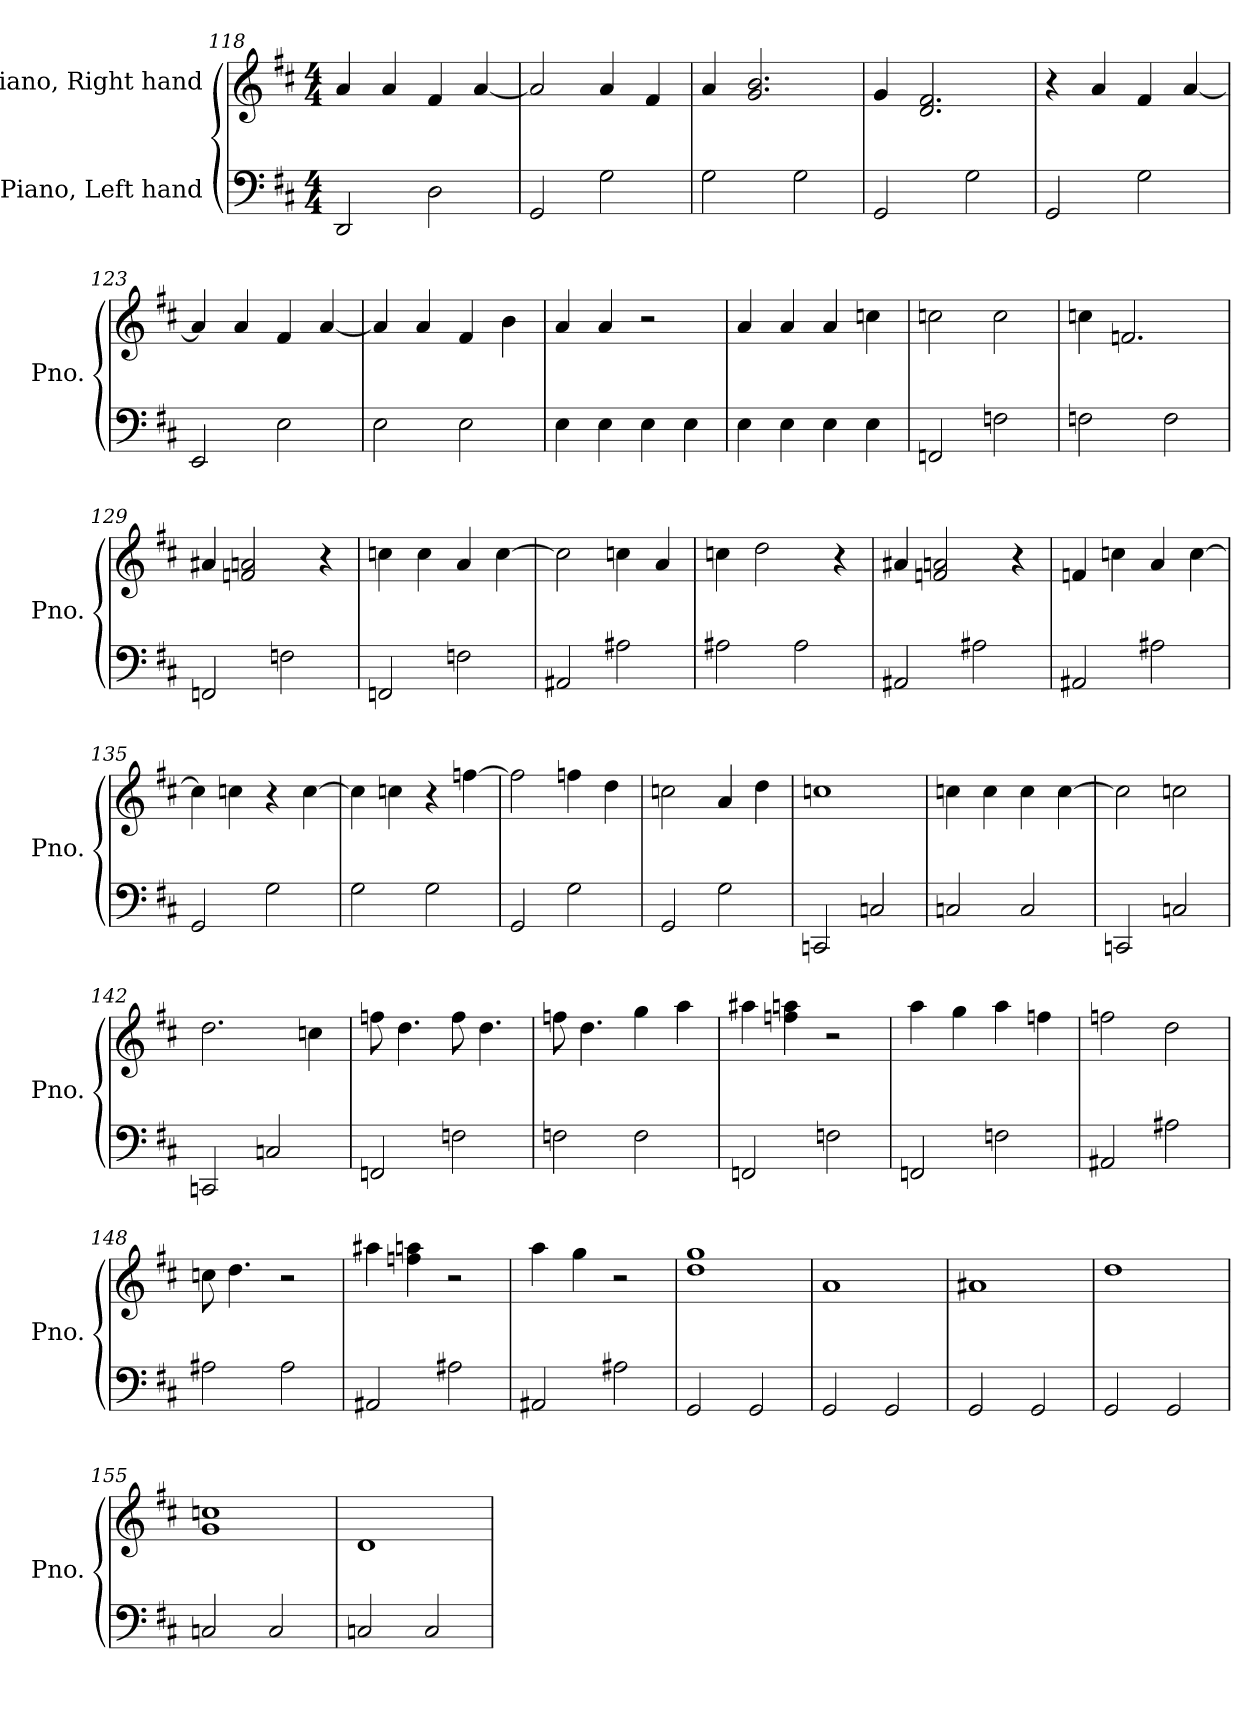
**kern	**kern
*part2	*part1
*staff2	*staff1
*I"Piano, Left hand	*I"Piano, Right hand
*I'Pno.	*I'Pno.
*clefF4	*clefG2
*k[f#c#]	*k[f#c#]
*M4/4	*M4/4
=118	=118
2DD/	4a/
.	4a/
2D\	4f#/
.	[4a/
!!LO:LB:g=z
=119	=119
2GG/	2a/]
2G\	4a/
.	4f#/
=120	=120
2G\	4a/
.	2.g/ 2.b/
2G\	.
=121	=121
2GG/	4g/
.	2.d/ 2.f#/
2G\	.
=122	=122
2GG/	4r
.	4a/
2G\	4f#/
.	[4a/
=123	=123
2EE/	4a/]
.	4a/
2E\	4f#/
.	[4a/
=124	=124
2E\	4a/]
.	4a/
2E\	4f#/
.	4b\
=125	=125
4E\	4a/
4E\	4a/
4E\	2r
4E\	.
=126	=126
4E\	4a/
4E\	4a/
4E\	4a/
4E\	4ccn\
=127	=127
2FFn/	2ccn\
2Fn\	2cc\
!!LO:LB:g=z
=128	=128
2Fn\	4ccn\
.	2.fn/
2F\	.
=129	=129
2FFn/	4a#X/
.	2fn/ 2an/
2Fn\	.
.	4r
=130	=130
2FFn/	4ccn\
.	4cc\
2Fn\	4a/
.	[4cc\
=131	=131
2AA#X/	2cc\]
2A#X\	4ccn\
.	4a/
=132	=132
2A#X\	4ccn\
.	2dd\
2A#\	.
.	4r
=133	=133
2AA#X/	4a#X/
.	2fn/ 2an/
2A#X\	.
.	4r
=134	=134
2AA#X/	4fn/
.	4ccn\
2A#X\	4a/
.	[4cc\
=135	=135
2GG/	4cc\]
.	4ccn\
2G\	4r
.	[4cc\
!!LO:LB:g=z
=136	=136
2G\	4cc\]
.	4ccn\
2G\	4r
.	[4ffn\
=137	=137
2GG/	2ff\]
2G\	4ffn\
.	4dd\
=138	=138
2GG/	2ccn\
2G\	4a/
.	4dd\
=139	=139
2CCn/	1ccn
2Cn/	.
=140	=140
2Cn/	4ccn\
.	4cc\
2C/	4cc\
.	[4cc\
=141	=141
2CCn/	2cc\]
2Cn/	2ccn\
=142	=142
2CCn/	2.dd\
2Cn/	.
.	4ccn\
=143	=143
2FFn/	8ffn\
.	4.dd\
2Fn\	8ff\
.	4.dd\
=144	=144
2Fn\	8ffn\
.	4.dd\
2F\	4gg\
.	4aa\
!!LO:LB:g=z
=145	=145
2FFn/	4aa#X\
.	4ffn\ 4aan\
2Fn\	2r
=146	=146
2FFn/	4aa\
.	4gg\
2Fn\	4aa\
.	4ffn\
=147	=147
2AA#X/	2ffn\
2A#X\	2dd\
=148	=148
2A#X\	8ccn\
.	4.dd\
2A#\	2r
=149	=149
2AA#X/	4aa#X\
.	4ffn\ 4aan\
2A#X\	2r
=150	=150
2AA#X/	4aa\
.	4gg\
2A#X\	2r
=151	=151
2GG/	1dd 1gg
2GG/	.
=152	=152
2GG/	1a
2GG/	.
=153	=153
2GG/	1a#X
2GG/	.
!!LO:LB:g=z
=154	=154
2GG/	1dd
2GG/	.
=155	=155
2Cn/	1g 1ccn
2C/	.
=156	=156
2Cn/	1d
2C/	.
=	=
*-	*-
